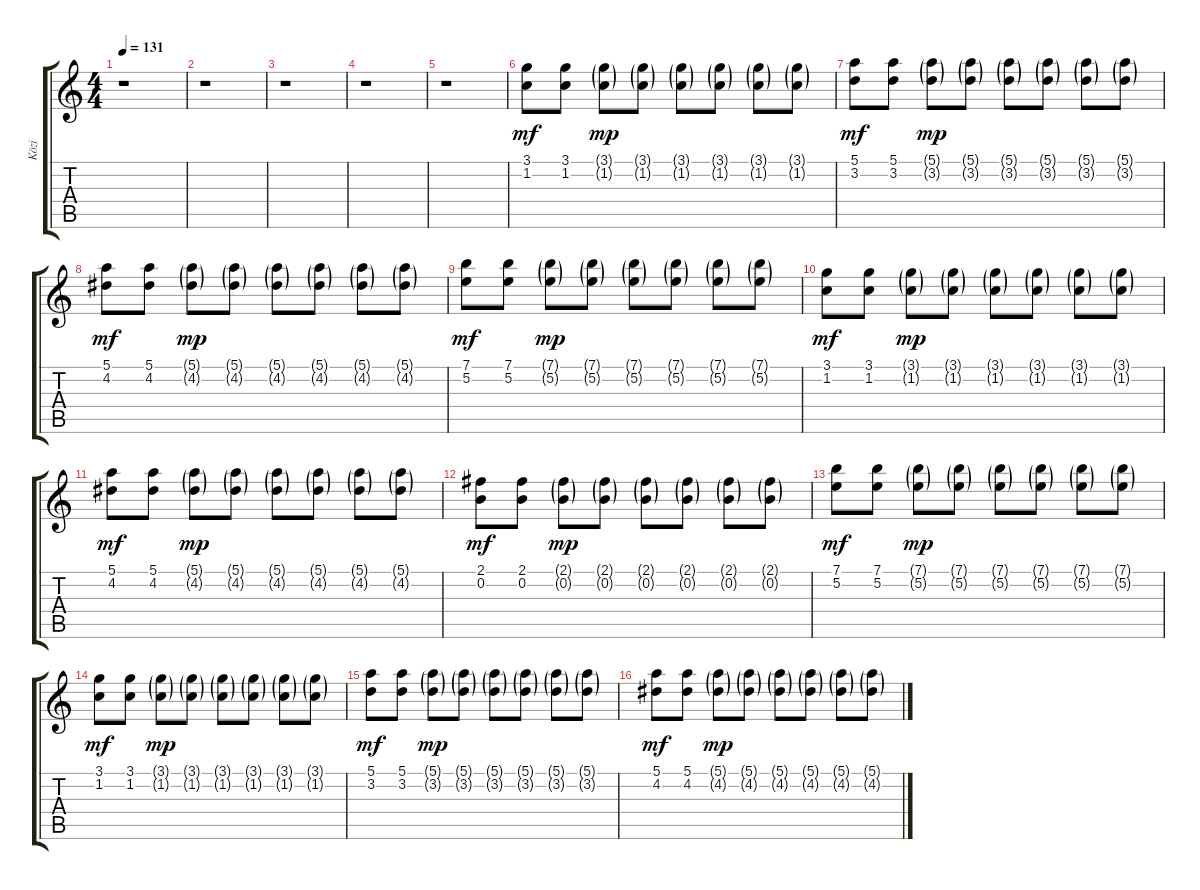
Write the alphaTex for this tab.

\track ("Közi" "Közi") {instrument electricguitarmuted}
\staff {score tabs}
\tuning (E4 B3 G3 D3 A2 E2) {hide}
\ts (4 4)
\tempo 131
\clef g2
\ks c
r.1{dy mp} |
r.1 |
r.1 |
r.1 |
r.1 |
(3.1 1.2).8{dy mf volume 13 instrument kalimba} (3.1 1.2).8 (3.1{g} 1.2{g}).8{dy mp} (3.1{g} 1.2{g}).8 (3.1{g} 1.2{g}).8 (3.1{g} 1.2{g}).8 (3.1{g} 1.2{g}).8 (3.1{g} 1.2{g}).8 |
(5.1 3.2).8{dy mf} (5.1 3.2).8 (5.1{g} 3.2{g}).8{dy mp} (5.1{g} 3.2{g}).8 (5.1{g} 3.2{g}).8 (5.1{g} 3.2{g}).8 (5.1{g} 3.2{g}).8 (5.1{g} 3.2{g}).8 |
(5.1 4.2).8{dy mf} (5.1 4.2).8 (5.1{g} 4.2{g}).8{dy mp} (5.1{g} 4.2{g}).8 (5.1{g} 4.2{g}).8 (5.1{g} 4.2{g}).8 (5.1{g} 4.2{g}).8 (5.1{g} 4.2{g}).8 |
(7.1 5.2).8{dy mf} (7.1 5.2).8 (7.1{g} 5.2{g}).8{dy mp} (7.1{g} 5.2{g}).8 (7.1{g} 5.2{g}).8 (7.1{g} 5.2{g}).8 (7.1{g} 5.2{g}).8 (7.1{g} 5.2{g}).8 |
(3.1 1.2).8{dy mf} (3.1 1.2).8 (3.1{g} 1.2{g}).8{dy mp} (3.1{g} 1.2{g}).8 (3.1{g} 1.2{g}).8 (3.1{g} 1.2{g}).8 (3.1{g} 1.2{g}).8 (3.1{g} 1.2{g}).8 |
(5.1 4.2).8{dy mf} (5.1 4.2).8 (5.1{g} 4.2{g}).8{dy mp} (5.1{g} 4.2{g}).8 (5.1{g} 4.2{g}).8 (5.1{g} 4.2{g}).8 (5.1{g} 4.2{g}).8 (5.1{g} 4.2{g}).8 |
(2.1 0.2).8{dy mf} (2.1 0.2).8 (2.1{g} 0.2{g}).8{dy mp} (2.1{g} 0.2{g}).8 (2.1{g} 0.2{g}).8 (2.1{g} 0.2{g}).8 (2.1{g} 0.2{g}).8 (2.1{g} 0.2{g}).8 |
(7.1 5.2).8{dy mf} (7.1 5.2).8 (7.1{g} 5.2{g}).8{dy mp} (7.1{g} 5.2{g}).8 (7.1{g} 5.2{g}).8 (7.1{g} 5.2{g}).8 (7.1{g} 5.2{g}).8 (7.1{g} 5.2{g}).8 |
(3.1 1.2).8{dy mf} (3.1 1.2).8 (3.1{g} 1.2{g}).8{dy mp} (3.1{g} 1.2{g}).8 (3.1{g} 1.2{g}).8 (3.1{g} 1.2{g}).8 (3.1{g} 1.2{g}).8 (3.1{g} 1.2{g}).8 |
(5.1 3.2).8{dy mf} (5.1 3.2).8 (5.1{g} 3.2{g}).8{dy mp} (5.1{g} 3.2{g}).8 (5.1{g} 3.2{g}).8 (5.1{g} 3.2{g}).8 (5.1{g} 3.2{g}).8 (5.1{g} 3.2{g}).8 |
(5.1 4.2).8{dy mf} (5.1 4.2).8 (5.1{g} 4.2{g}).8{dy mp} (5.1{g} 4.2{g}).8 (5.1{g} 4.2{g}).8 (5.1{g} 4.2{g}).8 (5.1{g} 4.2{g}).8 (5.1{g} 4.2{g}).8
